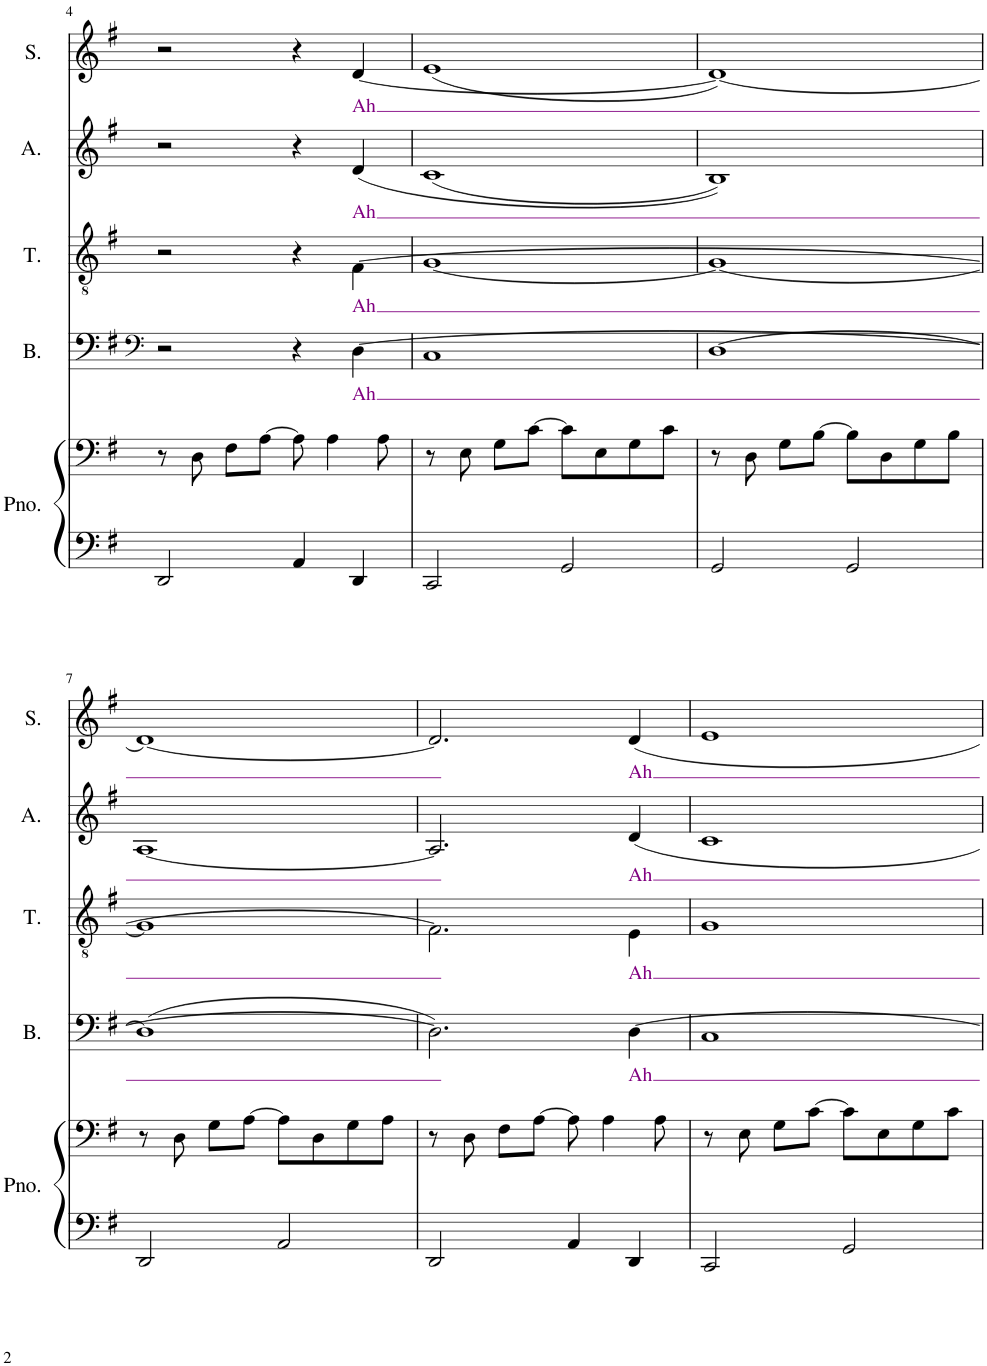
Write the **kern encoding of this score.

**kern	**kern	**kern	**text	**kern	**text	**kern	**text	**kern	**text
*part5	*part5	*part4	*part4	*part3	*part3	*part2	*part2	*part1	*part1
*staff6	*staff5	*staff4	*staff4	*staff3	*staff3	*staff2	*staff2	*staff1	*staff1
*I"Piano	*	*I"Bass	*	*I"Tenor	*	*I"Alto	*	*I"Soprano	*
*I'Pno.	*	*I'B.	*	*I'T.	*	*I'A.	*	*I'S.	*
!!LO:PB:g=z
*clefF4	*clefF4	*clefF4	*	*clefGv2	*	*clefG2	*	*clefG2	*
*k[f#]	*k[f#]	*k[f#]	*	*k[f#]	*	*k[f#]	*	*k[f#]	*
*M2/2	*M2/2	*M2/2	*	*M2/2	*	*M2/2	*	*M2/2	*
=4	=4	=4	=4	=4	=4	=4	=4	=4	=4
2DD/	8r	2r	.	2r	.	2r	.	2r	.
.	8D\	.	.	.	.	.	.	.	.
.	8F#\L	.	.	.	.	.	.	.	.
.	[8A\J	.	.	.	.	.	.	.	.
4AA/	8A\]	4r	.	4r	.	4r	.	4r	.
.	4A\	.	.	.	.	.	.	.	.
!	!	!	!LO:LY:b:color=#800080	!	!LO:LY:b:color=#800080	!	!LO:LY:b:color=#800080	!	!LO:LY:b:color=#800080
4DD/	.	[4D\	Ah	[4F#\	Ah	(4d/	Ah	[4d/	Ah
.	8A\	.	.	.	.	.	.	.	.
=5	=5	=5	=5	=5	=5	=5	=5	=5	=5
2CC/	8r	1C	.	[1G	.	(1c	.	(1e	.
.	8E\	.	.	.	.	.	.	.	.
.	8G\L	.	.	.	.	.	.	.	.
.	[8c\J	.	.	.	.	.	.	.	.
2GG/	8c\L]	.	.	.	.	.	.	.	.
.	8E\	.	.	.	.	.	.	.	.
.	8G\	.	.	.	.	.	.	.	.
.	8c\J	.	.	.	.	.	.	.	.
=6	=6	=6	=6	=6	=6	=6	=6	=6	=6
2GG/	8r	[1D	.	1G_	.	1B))	.	1d_)	.
.	8D\	.	.	.	.	.	.	.	.
.	8G\L	.	.	.	.	.	.	.	.
.	[8B\J	.	.	.	.	.	.	.	.
2GG/	8B\L]	.	.	.	.	.	.	.	.
.	8D\	.	.	.	.	.	.	.	.
.	8G\	.	.	.	.	.	.	.	.
.	8B\J	.	.	.	.	.	.	.	.
!!LO:LB:g=z
=7	=7	=7	=7	=7	=7	=7	=7	=7	=7
2DD/	8r	(1D]	.	1G]	.	[1A	.	1d_	.
.	8D\	.	.	.	.	.	.	.	.
.	8G\L	.	.	.	.	.	.	.	.
.	[8A\J	.	.	.	.	.	.	.	.
2AA/	8A\L]	.	.	.	.	.	.	.	.
.	8D\	.	.	.	.	.	.	.	.
.	8G\	.	.	.	.	.	.	.	.
.	8A\J	.	.	.	.	.	.	.	.
=8	=8	=8	=8	=8	=8	=8	=8	=8	=8
2DD/	8r	2.D\])	.	2.F#\]	.	2.A/]	.	2.d/]	.
.	8D\	.	.	.	.	.	.	.	.
.	8F#\L	.	.	.	.	.	.	.	.
.	[8A\J	.	.	.	.	.	.	.	.
4AA/	8A\]	.	.	.	.	.	.	.	.
.	4A\	.	.	.	.	.	.	.	.
!	!	!	!LO:LY:b:color=#800080	!	!LO:LY:b:color=#800080	!	!LO:LY:b:color=#800080	!	!LO:LY:b:color=#800080
4DD/	.	[4D\	Ah	4E\	Ah	4d/	Ah	4d/	Ah
.	8A\	.	.	.	.	.	.	.	.
=9	=9	=9	=9	=9	=9	=9	=9	=9	=9
2CC/	8r	1C	.	1G	.	1c	.	1e	.
.	8E\	.	.	.	.	.	.	.	.
.	8G\L	.	.	.	.	.	.	.	.
.	[8c\J	.	.	.	.	.	.	.	.
2GG/	8c\L]	.	.	.	.	.	.	.	.
.	8E\	.	.	.	.	.	.	.	.
.	8G\	.	.	.	.	.	.	.	.
.	8c\J	.	.	.	.	.	.	.	.
=	=	=	=	=	=	=	=	=	=
*-	*-	*-	*-	*-	*-	*-	*-	*-	*-
